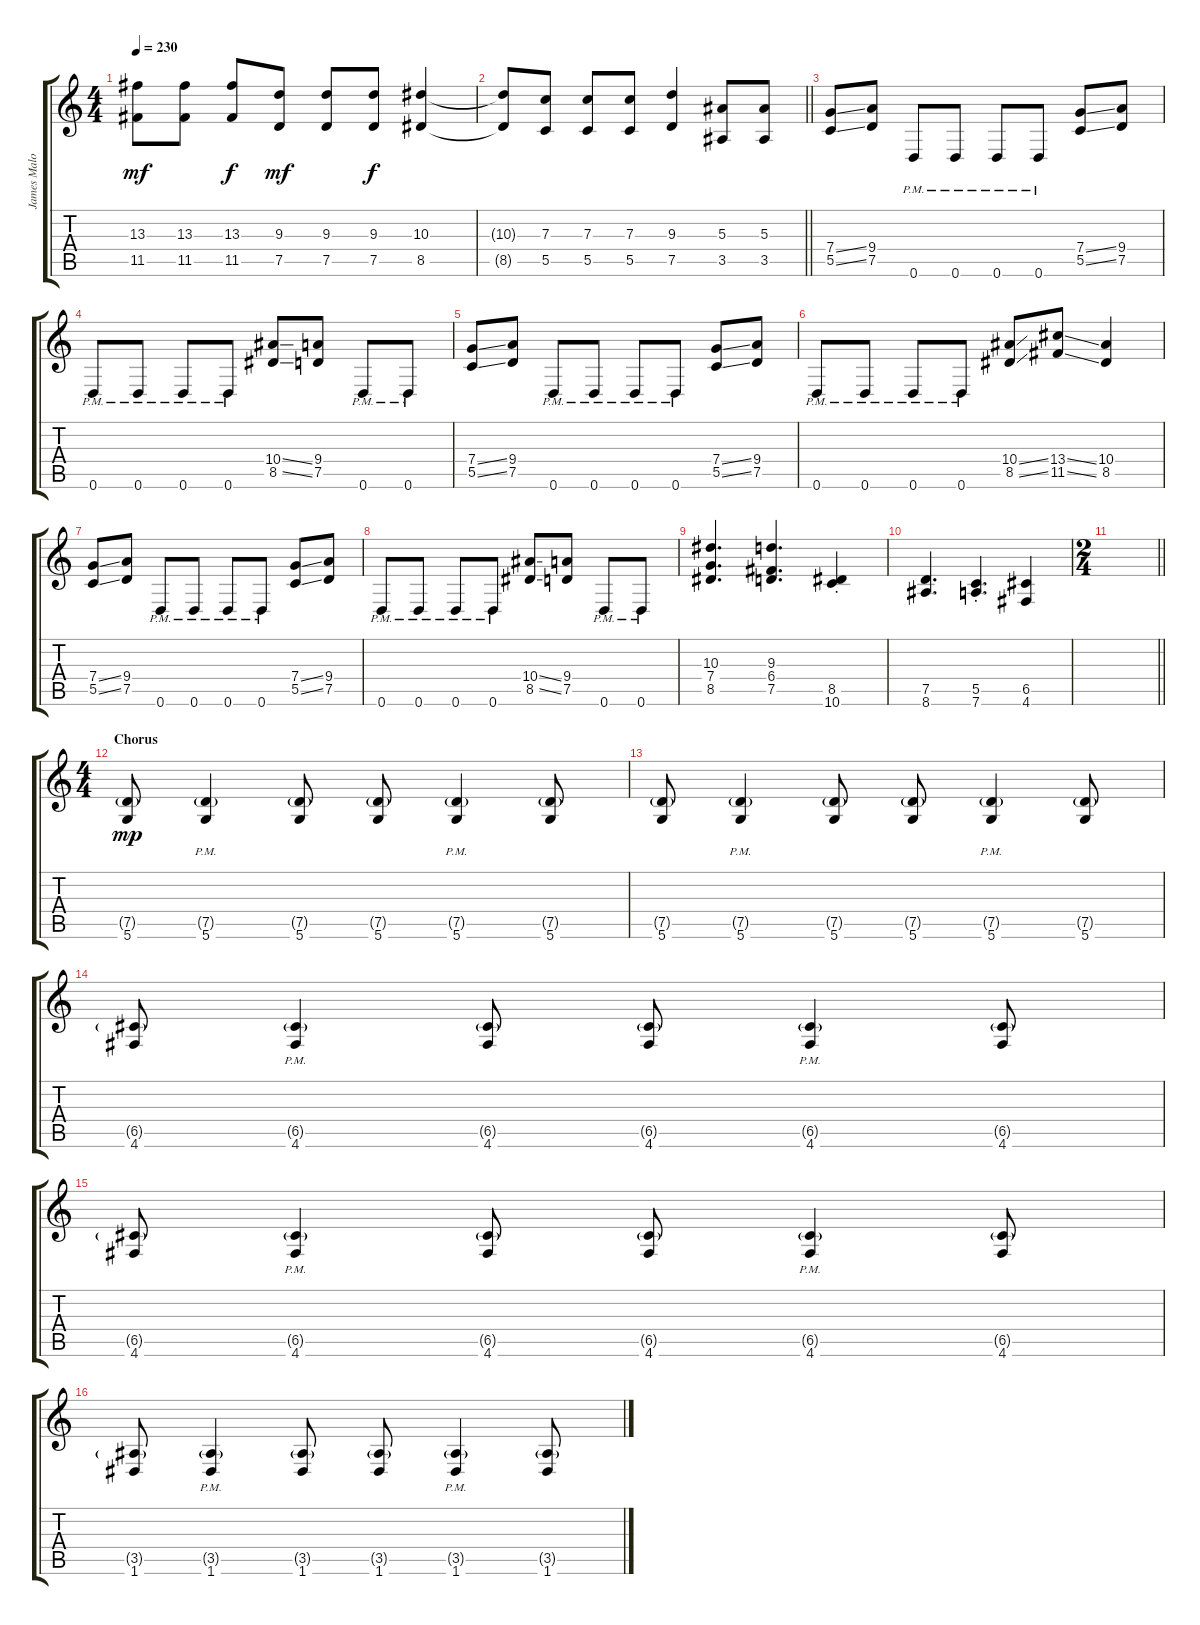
\track ("James Malone Rhythm" "James Malo") {instrument distortionguitar}
\staff {score tabs}
\tuning (D4 A3 F3 C3 G2 D2) {hide}
\ts (4 4)
\tempo 230
\clef g2
\ks c
(13.3 11.5).8{dy mf} (13.3 11.5).8 (13.3 11.5).8{dy f} (9.3 7.5).8{dy mf} (9.3 7.5).8 (9.3 7.5).8{dy f} (10.3 8.5).4 |
\barLineRight lightlight
(10.3{t} 8.5{t}).8 (7.3 5.5).8 (7.3 5.5).8 (7.3 5.5).8 (9.3 7.5).4 (5.3 3.5).8 (5.3 3.5).8 |
(7.4{ss} 5.5{ss}).8 (9.4 7.5).8 0.6{pm}.8 0.6{pm}.8 0.6{pm}.8 0.6{pm}.8 (7.4{ss} 5.5{ss}).8 (9.4 7.5).8 |
0.6{pm}.8 0.6{pm}.8 0.6{pm}.8 0.6{pm}.8 (10.4{ss} 8.5{ss}).8 (9.4 7.5).8 0.6{pm}.8 0.6{pm}.8 |
(7.4{ss} 5.5{ss}).8 (9.4 7.5).8 0.6{pm}.8 0.6{pm}.8 0.6{pm}.8 0.6{pm}.8 (7.4{ss} 5.5{ss}).8 (9.4 7.5).8 |
0.6{pm}.8 0.6{pm}.8 0.6{pm}.8 0.6{pm}.8 (10.4{ss} 8.5{ss}).8 (13.4{ss} 11.5{ss}).8 (10.4 8.5).4 |
(7.4{ss} 5.5{ss}).8 (9.4 7.5).8 0.6{pm}.8 0.6{pm}.8 0.6{pm}.8 0.6{pm}.8 (7.4{ss} 5.5{ss}).8 (9.4 7.5).8 |
0.6{pm}.8 0.6{pm}.8 0.6{pm}.8 0.6{pm}.8 (10.4{ss} 8.5{ss}).8 (9.4 7.5).8 0.6{pm}.8 0.6{pm}.8 |
(10.3 7.4 8.5).4{d} (9.3 6.4 7.5).4{d} (8.5{st} 10.6{st}).4 |
(7.5 8.6).4{d} (5.5{st} 7.6{st}).4{d} (6.5 4.6).4 |
\ts (2 4)
\barLineRight lightlight
|
\ts (4 4)
\section ("" "Chorus")
(7.5{g} 5.6).8{dy mp} (7.5{g pm} 5.6{pm}).4 (7.5{g} 5.6).8 (7.5{g} 5.6).8 (7.5{g pm} 5.6{pm}).4 (7.5{g} 5.6).8 |
(7.5{g} 5.6).8 (7.5{g pm} 5.6{pm}).4 (7.5{g} 5.6).8 (7.5{g} 5.6).8 (7.5{g pm} 5.6{pm}).4 (7.5{g} 5.6).8 |
(6.5{g} 4.6).8 (6.5{g pm} 4.6{pm}).4 (6.5{g} 4.6).8 (6.5{g} 4.6).8 (6.5{g pm} 4.6{pm}).4 (6.5{g} 4.6).8 |
(6.5{g} 4.6).8 (6.5{g pm} 4.6{pm}).4 (6.5{g} 4.6).8 (6.5{g} 4.6).8 (6.5{g pm} 4.6{pm}).4 (6.5{g} 4.6).8 |
(3.5{g} 1.6).8 (3.5{g pm} 1.6{pm}).4 (3.5{g} 1.6).8 (3.5{g} 1.6).8 (3.5{g pm} 1.6{pm}).4 (3.5{g} 1.6).8
